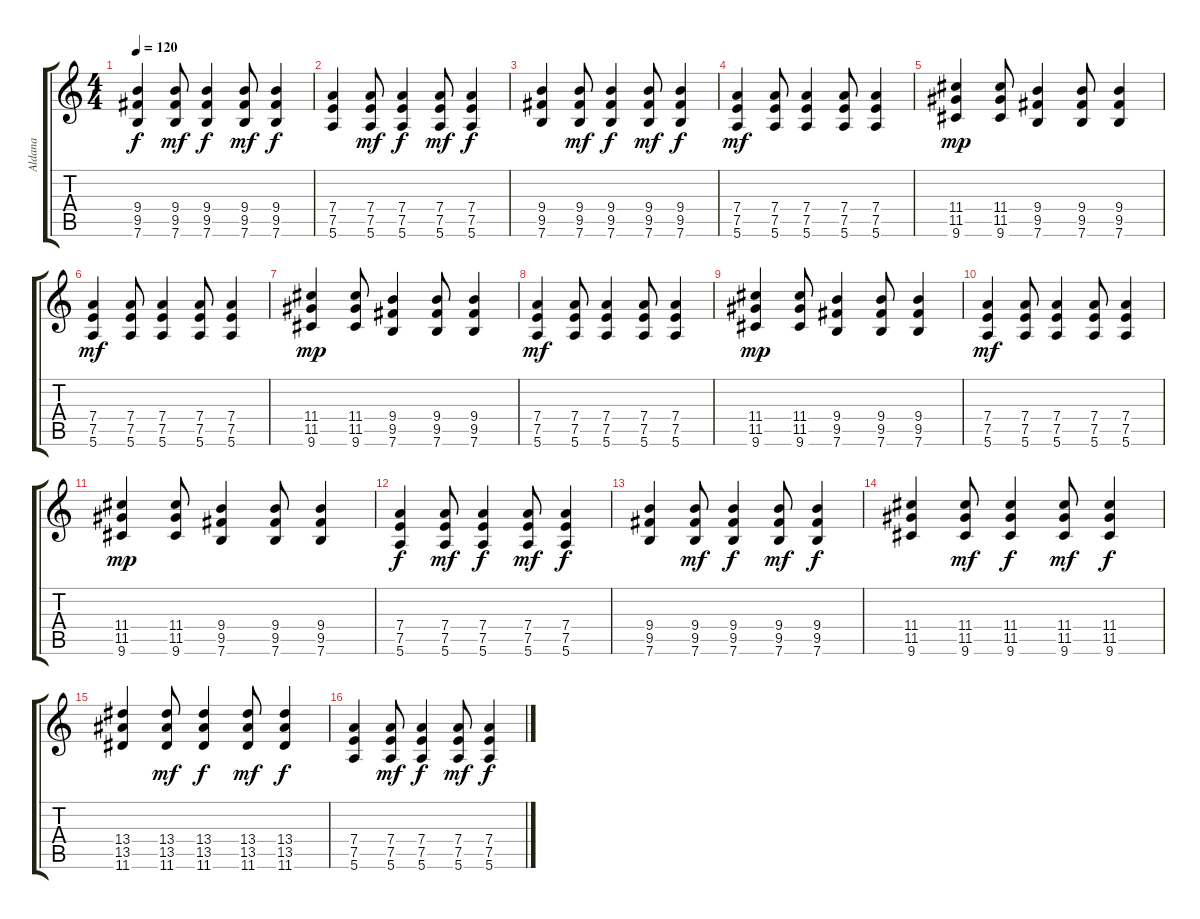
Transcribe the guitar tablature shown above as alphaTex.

\track ("Aldana" "Aldana") {instrument electricguitarmuted}
\staff {score tabs}
\tuning (E4 B3 G3 D3 A2 E2) {hide}
\ts (4 4)
\tempo 120
\clef g2
\ks c
(9.4 9.5 7.6).4{dy f} (9.4 9.5 7.6).8{dy mf} (9.4 9.5 7.6).4{dy f} (9.4 9.5 7.6).8{dy mf} (9.4 9.5 7.6).4{dy f} |
(7.4 7.5 5.6).4 (7.4 7.5 5.6).8{dy mf} (7.4 7.5 5.6).4{dy f} (7.4 7.5 5.6).8{dy mf} (7.4 7.5 5.6).4{dy f} |
(9.4 9.5 7.6).4 (9.4 9.5 7.6).8{dy mf} (9.4 9.5 7.6).4{dy f} (9.4 9.5 7.6).8{dy mf} (9.4 9.5 7.6).4{dy f} |
(7.4 7.5 5.6).4{dy mf} (7.4 7.5 5.6).8 (7.4 7.5 5.6).4 (7.4 7.5 5.6).8 (7.4 7.5 5.6).4 |
(11.4 11.5 9.6).4{dy mp} (11.4 11.5 9.6).8 (9.4 9.5 7.6).4 (9.4 9.5 7.6).8 (9.4 9.5 7.6).4 |
(7.4 7.5 5.6).4{dy mf} (7.4 7.5 5.6).8 (7.4 7.5 5.6).4 (7.4 7.5 5.6).8 (7.4 7.5 5.6).4 |
(11.4 11.5 9.6).4{dy mp} (11.4 11.5 9.6).8 (9.4 9.5 7.6).4 (9.4 9.5 7.6).8 (9.4 9.5 7.6).4 |
(7.4 7.5 5.6).4{dy mf} (7.4 7.5 5.6).8 (7.4 7.5 5.6).4 (7.4 7.5 5.6).8 (7.4 7.5 5.6).4 |
(11.4 11.5 9.6).4{dy mp} (11.4 11.5 9.6).8 (9.4 9.5 7.6).4 (9.4 9.5 7.6).8 (9.4 9.5 7.6).4 |
(7.4 7.5 5.6).4{dy mf} (7.4 7.5 5.6).8 (7.4 7.5 5.6).4 (7.4 7.5 5.6).8 (7.4 7.5 5.6).4 |
(11.4 11.5 9.6).4{dy mp} (11.4 11.5 9.6).8 (9.4 9.5 7.6).4 (9.4 9.5 7.6).8 (9.4 9.5 7.6).4 |
(7.4 7.5 5.6).4{dy f} (7.4 7.5 5.6).8{dy mf} (7.4 7.5 5.6).4{dy f} (7.4 7.5 5.6).8{dy mf} (7.4 7.5 5.6).4{dy f} |
(9.4 9.5 7.6).4 (9.4 9.5 7.6).8{dy mf} (9.4 9.5 7.6).4{dy f} (9.4 9.5 7.6).8{dy mf} (9.4 9.5 7.6).4{dy f} |
(11.4 11.5 9.6).4 (11.4 11.5 9.6).8{dy mf} (11.4 11.5 9.6).4{dy f} (11.4 11.5 9.6).8{dy mf} (11.4 11.5 9.6).4{dy f} |
(13.4 13.5 11.6).4 (13.4 13.5 11.6).8{dy mf} (13.4 13.5 11.6).4{dy f} (13.4 13.5 11.6).8{dy mf} (13.4 13.5 11.6).4{dy f} |
(7.4 7.5 5.6).4 (7.4 7.5 5.6).8{dy mf} (7.4 7.5 5.6).4{dy f} (7.4 7.5 5.6).8{dy mf} (7.4 7.5 5.6).4{dy f}
